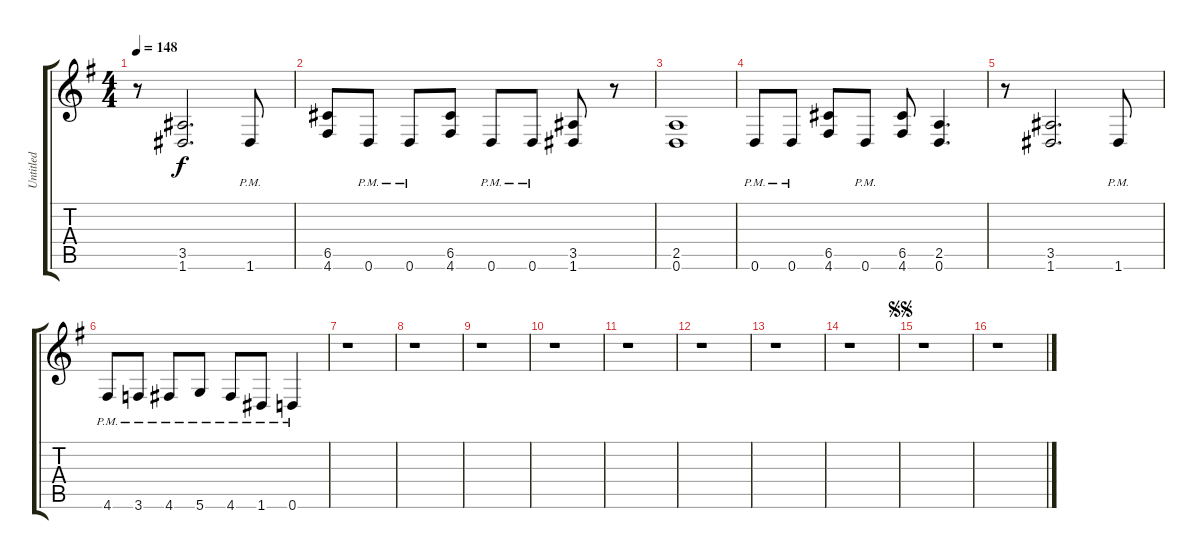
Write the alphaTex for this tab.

\track ("Untitled" "Untitled") {instrument distortionguitar}
\staff {score tabs}
\tuning (D4 A3 F3 C3 G2 D2) {hide}
\ts (4 4)
\tempo 148
\clef g2
\ks g
r.8{dy f} (3.5 1.6).2{d} 1.6{pm}.8 |
(6.5 4.6).8 0.6{pm}.8 0.6{pm}.8 (6.5 4.6).8 0.6{pm}.8 0.6{pm}.8 (3.5 1.6).8 r.8 |
(2.5 0.6).1 |
0.6{pm}.8 0.6{pm}.8 (6.5 4.6).8 0.6{pm}.8 (6.5 4.6).8 (2.5 0.6).4{d} |
r.8 (3.5 1.6).2{d} 1.6{pm}.8 |
4.6{pm}.8 3.6{pm}.8 4.6{pm}.8 5.6{pm}.8 4.6{pm}.8 1.6{pm}.8 0.6{pm}.4 |
r.1 |
r.1 |
r.1 |
r.1 |
r.1 |
r.1 |
r.1 |
r.1 |
\jump segnosegno
r.1 |
r.1
